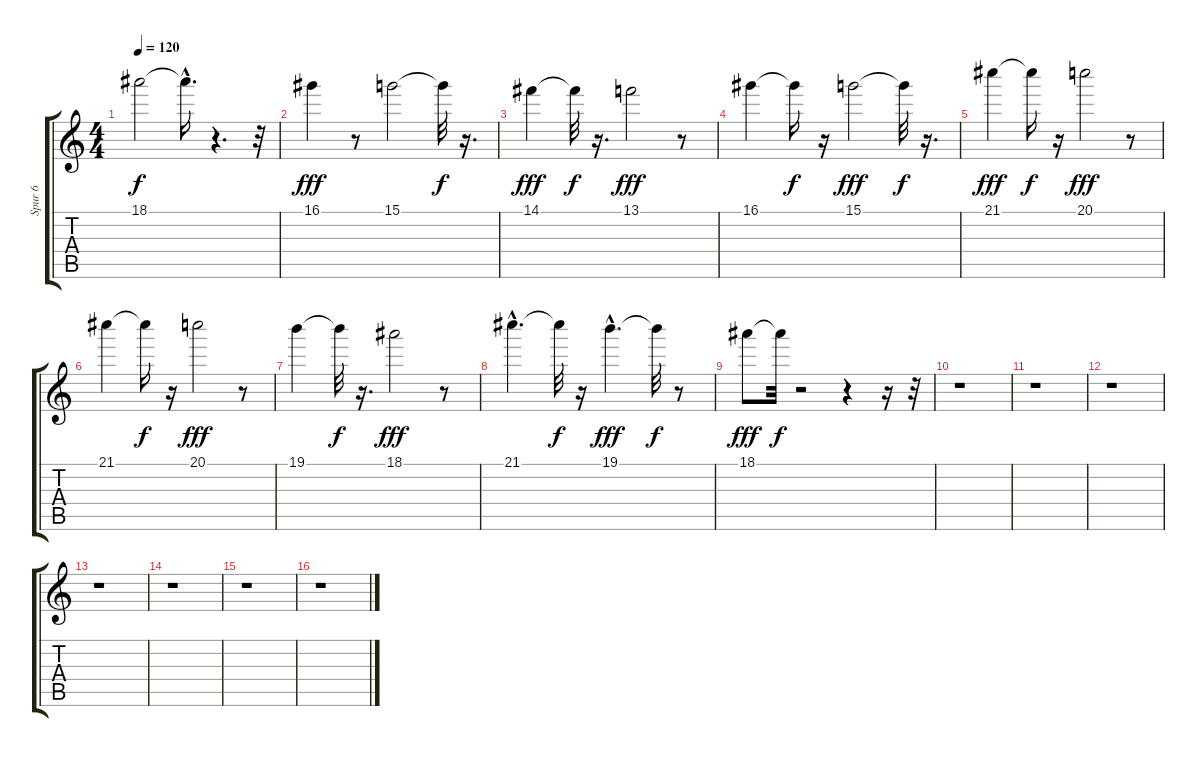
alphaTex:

\track ("Spur 6" "Spur 6") {instrument acousticguitarnylon}
\staff {score tabs}
\tuning (E4 B3 G3 D3 A2 E2) {hide}
\ts (4 4)
\tempo 120
\clef g2
\ks c
18.1{t}.2{dy f} 18.1{hac t}.16{d} r.4{d} r.32 |
16.1.4{dy fff} r.8 15.1.2 15.1{t}.32{dy f} r.16{d} |
14.1.4{dy fff} 14.1{t}.32{dy f} r.16{d} 13.1.2{dy fff} r.8 |
16.1.4 16.1{t}.16{dy f} r.16 15.1.2{dy fff} 15.1{t}.32{dy f} r.16{d} |
21.1.4{dy fff} 21.1{t}.16{dy f} r.16 20.1.2{dy fff} r.8 |
21.1.4 21.1{t}.16{dy f} r.16 20.1.2{dy fff} r.8 |
19.1.4 19.1{t}.32{dy f} r.16{d} 18.1.2{dy fff} r.8 |
21.1{hac}.4{d} 21.1{t}.32{dy f} r.16 19.1{hac}.4{d dy fff} 19.1{t}.32{dy f} r.8 |
18.1.8{dy fff} 18.1{t}.32{dy f} r.2 r.4 r.16 r.32 |
r.1 |
r.1 |
r.1 |
r.1 |
r.1 |
r.1 |
r.1
